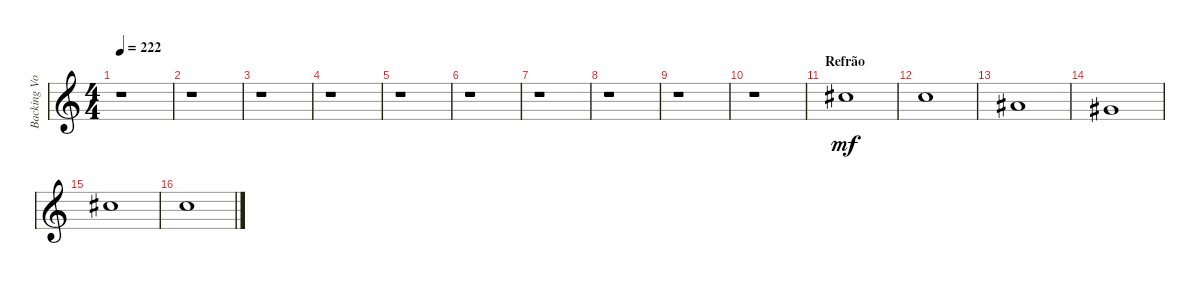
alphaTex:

\track ("Backing Vocals" "Backing Vo") {instrument voiceoohs}
\staff {score}
\tuning (E4 B3 G3 D3 A2 E2 B1) {hide}
\ts (4 4)
\tempo 222
\clef g2
\ks c
r.1{dy mf} |
r.1 |
r.1 |
r.1 |
r.1 |
r.1 |
r.1 |
r.1 |
r.1 |
r.1 |
\section ("" "Refrão")
9.1.1 |
8.1.1 |
6.1.1 |
4.1.1 |
9.1.1 |
8.1.1
